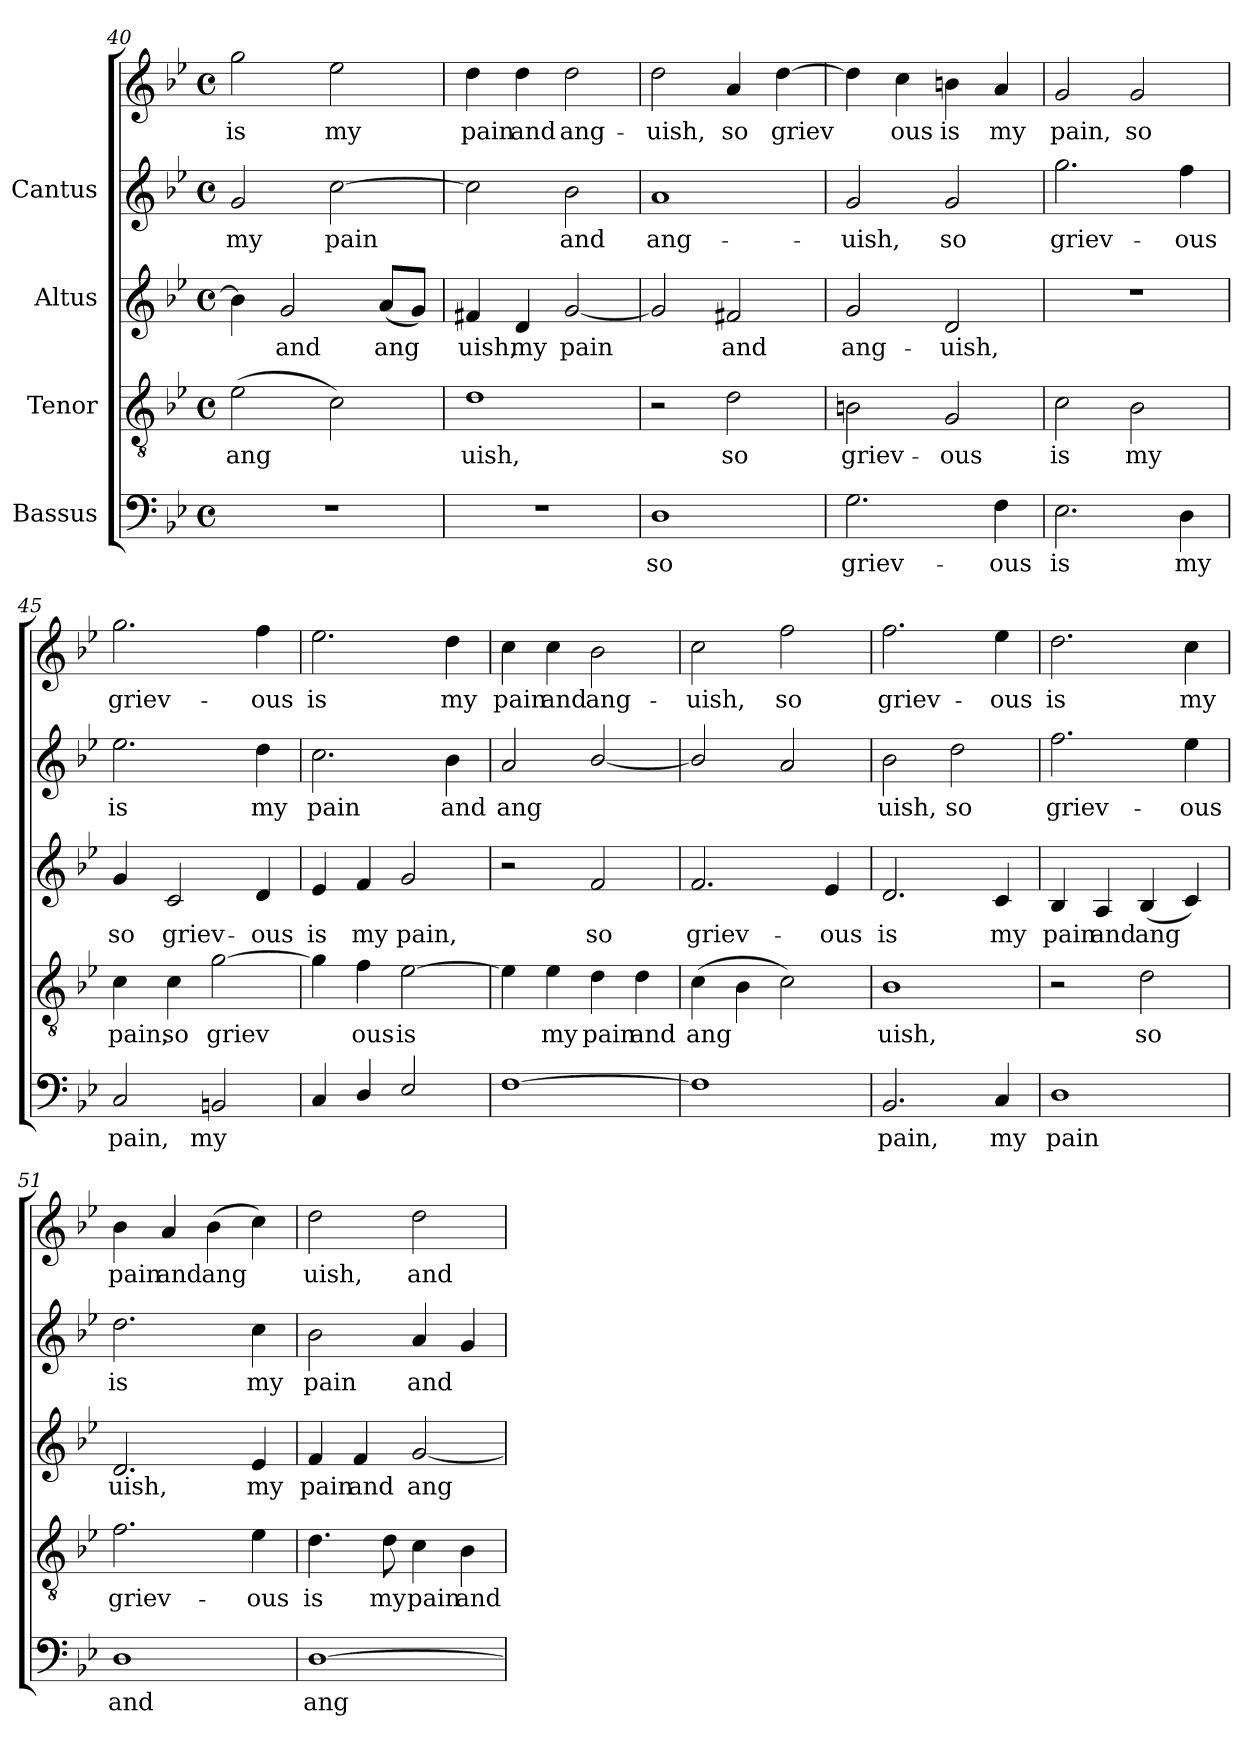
**kern	**text	**kern	**text	**kern	**text	**kern	**text	**kern	**text
*part4	*part4	*part3	*part3	*part2	*part2	*part1	*part1	*part1	*part1
*staff5	*staff5	*staff4	*staff4	*staff3	*staff3	*staff2	*staff2	*staff1	*staff1
*I"Bassus	*	*I"Tenor	*	*I"Altus	*	*I"Cantus	*	*	*
*clefF4	*	*clefGv2	*	*clefG2	*	*clefG2	*	*clefG2	*
*k[b-e-]	*	*k[b-e-]	*	*k[b-e-]	*	*k[b-e-]	*	*k[b-e-]	*
*B-:	*	*B-:	*	*B-:	*	*B-:	*	*B-:	*
*M4/4	*	*M4/4	*	*M4/4	*	*M4/4	*	*M4/4	*
*met(c)	*	*met(c)	*	*met(c)	*	*met(c)	*	*met(c)	*
=40	=40	=40	=40	=40	=40	=40	=40	=40	=40
!	!	!	!LO:LY:b:cj	!	!LO:LY:b:cj	!	!LO:LY:b:cj	!	!LO:LY:b:cj
1r	.	(>2e-\	ang-	4b-\]	.	2g/	my	2gg\	is
!	!	!	!	!	!LO:LY:b:cj	!	!	!	!
.	.	.	.	2g/	and	.	.	.	.
!	!	!	!LO:LY:b:cj	!	!	!	!LO:LY:b:cj	!	!LO:LY:b:cj
.	.	2c\)	--	.	.	[>2cc\	pain	2ee-\	my
!	!	!	!	!	!LO:LY:b:cj	!	!	!	!
.	.	.	.	(<8a/L	ang-	.	.	.	.
!	!	!	!	!	!LO:LY:b:cj	!	!	!	!
.	.	.	.	8g/J)	--	.	.	.	.
=41	=41	=41	=41	=41	=41	=41	=41	=41	=41
!	!	!	!LO:LY:b:cj	!	!LO:LY:b:cj	!	!LO:LY:b:cj	!	!LO:LY:b:cj
1r	.	1d	-uish,	4f#X/	-uish,	2cc\]	-	4dd\	pain
!	!	!	!	!	!LO:LY:b:cj	!	!	!	!LO:LY:b:cj
.	.	.	.	4d/	my	.	.	4dd\	and
!	!	!	!	!	!LO:LY:b:cj	!	!LO:LY:b:cj	!	!LO:LY:b:cj
.	.	.	.	[<2g/	pain	2b-\	and	2dd\	ang-
!!LO:LB:g=z
=42	=42	=42	=42	=42	=42	=42	=42	=42	=42
!	!LO:LY:b:cj	!	!	!	!LO:LY:b:cj	!	!LO:LY:b:cj	!	!LO:LY:b:cj
1D	so	2r	.	2g/]	.	1a	-ang-	2dd\	uish,
!	!	!	!LO:LY:b:cj	!	!LO:LY:b:cj	!	!	!	!LO:LY:b:cj
.	.	2d\	so	2f#X/	and	.	.	4a/	so
!	!	!	!	!	!	!	!	!	!LO:LY:b:cj
.	.	.	.	.	.	.	.	[>4dd\	griev-
=43	=43	=43	=43	=43	=43	=43	=43	=43	=43
!	!LO:LY:b:cj	!	!LO:LY:b:cj	!	!LO:LY:b:cj	!	!LO:LY:b:cj	!	!LO:LY:b:cj
2.G\	griev-	2Bn\	griev-	2g/	ang-	2g/	uish,	4dd\]	-
!	!	!	!	!	!	!	!	!	!LO:LY:b:cj
.	.	.	.	.	.	.	.	4cc\	ous
!	!	!	!LO:LY:b:cj	!	!LO:LY:b:cj	!	!LO:LY:b:cj	!	!LO:LY:b:cj
.	.	2G/	-ous	2d/	-uish,	2g/	so	4bn\	is
!	!LO:LY:b:cj	!	!	!	!	!	!	!	!LO:LY:b:cj
4F\	-ous	.	.	.	.	.	.	4a/	my
=44	=44	=44	=44	=44	=44	=44	=44	=44	=44
!	!LO:LY:b:cj	!	!LO:LY:b:cj	!	!	!	!LO:LY:b:cj	!	!LO:LY:b:cj
2.E-\	is	2c\	is	1r	.	2.gg\	griev-	2g/	pain,
!	!	!	!LO:LY:b:cj	!	!	!	!	!	!LO:LY:b:cj
.	.	2B-\	my	.	.	.	.	2g/	so
!	!LO:LY:b:cj	!	!	!	!	!	!LO:LY:b:cj	!	!
4D\	my	.	.	.	.	4ff\	-ous	.	.
=45	=45	=45	=45	=45	=45	=45	=45	=45	=45
!	!LO:LY:b:cj	!	!LO:LY:b:cj	!	!LO:LY:b:cj	!	!LO:LY:b:cj	!	!LO:LY:b:cj
2C/	pain,	4c\	pain,	4g/	so	2.ee-\	is	2.gg\	griev-
!	!	!	!LO:LY:b:cj	!	!LO:LY:b:cj	!	!	!	!
.	.	4c\	so	2c/	griev-	.	.	.	.
!	!LO:LY:b:cj	!	!LO:LY:b:cj	!	!	!	!	!	!
2BBn/	my	[>2g\	griev-	.	.	.	.	.	.
!	!	!	!	!	!LO:LY:b:cj	!	!LO:LY:b:cj	!	!LO:LY:b:cj
.	.	.	.	4d/	-ous	4dd\	my	4ff\	-ous
=46	=46	=46	=46	=46	=46	=46	=46	=46	=46
!	!	!	!LO:LY:b:cj	!	!LO:LY:b:cj	!	!LO:LY:b:cj	!	!LO:LY:b:cj
4C/	.	4g\]	-	4e-/	is	2.cc\	pain	2.ee-\	is
!	!	!	!LO:LY:b:cj	!	!LO:LY:b:cj	!	!	!	!
4D/	.	4f\	ous	4f/	my	.	.	.	.
!	!	!	!LO:LY:b:cj	!	!LO:LY:b:cj	!	!	!	!
2E-/	.	[>2e-\	is	2g/	pain,	.	.	.	.
!	!	!	!	!	!	!	!LO:LY:b:cj	!	!LO:LY:b:cj
.	.	.	.	.	.	4b-\	and	4dd\	my
!!LO:PB:g=z
=47	=47	=47	=47	=47	=47	=47	=47	=47	=47
!	!	!	!LO:LY:b:cj	!	!	!	!LO:LY:b:cj	!	!LO:LY:b:cj
[<1F	.	4e-\]	.	2r	.	2a/	-ang-	4cc\	pain
!	!	!	!LO:LY:b:cj	!	!	!	!	!	!LO:LY:b:cj
.	.	4e-\	my	.	.	.	.	4cc\	and
!	!	!	!LO:LY:b:cj	!	!LO:LY:b:cj	!	!LO:LY:b:cj	!	!LO:LY:b:cj
.	.	4d\	pain	2f/	so	[<2b-/	--	2b-\	ang-
!	!	!	!LO:LY:b:cj	!	!	!	!	!	!
.	.	4d\	and	.	.	.	.	.	.
=48	=48	=48	=48	=48	=48	=48	=48	=48	=48
!	!	!	!LO:LY:b:cj	!	!LO:LY:b:cj	!	!	!	!LO:LY:b:cj
1F]	.	(>4c\	ang-	2.f/	griev-	2b-/]	.	2cc\	-uish,
!	!	!	!LO:LY:b:cj	!	!	!	!	!	!
.	.	4B-\	--	.	.	.	.	.	.
!	!	!	!LO:LY:b:cj	!	!	!	!	!	!LO:LY:b:cj
.	.	2c\)	--	.	.	2a/	.	2ff\	so
!	!	!	!	!	!LO:LY:b:cj	!	!	!	!
.	.	.	.	4e-/	-ous	.	.	.	.
=49	=49	=49	=49	=49	=49	=49	=49	=49	=49
!	!LO:LY:b:cj	!	!LO:LY:b:cj	!	!LO:LY:b:cj	!	!LO:LY:b:cj	!	!LO:LY:b:cj
2.BB-/	pain,	1B-	-uish,	2.d/	is	2b-\	uish,	2.ff\	griev-
!	!	!	!	!	!	!	!LO:LY:b:cj	!	!
.	.	.	.	.	.	2dd\	so	.	.
!	!LO:LY:b:cj	!	!	!	!LO:LY:b:cj	!	!	!	!LO:LY:b:cj
4C/	my	.	.	4c/	my	.	.	4ee-\	-ous
=50	=50	=50	=50	=50	=50	=50	=50	=50	=50
!	!LO:LY:b:cj	!	!	!	!LO:LY:b:cj	!	!LO:LY:b:cj	!	!LO:LY:b:cj
1D	pain	2r	.	4B-/	pain	2.ff\	griev-	2.dd\	is
!	!	!	!	!	!LO:LY:b:cj	!	!	!	!
.	.	.	.	4A/	and	.	.	.	.
!	!	!	!LO:LY:b:cj	!	!LO:LY:b:cj	!	!	!	!
.	.	2d\	so	(<4B-/	ang-	.	.	.	.
!	!	!	!	!	!LO:LY:b:cj	!	!LO:LY:b:cj	!	!LO:LY:b:cj
.	.	.	.	4c/)	--	4ee-\	-ous	4cc\	my
=51	=51	=51	=51	=51	=51	=51	=51	=51	=51
!	!LO:LY:b:cj	!	!LO:LY:b:cj	!	!LO:LY:b:cj	!	!LO:LY:b:cj	!	!LO:LY:b:cj
1D	and	2.f\	griev-	2.d/	-uish,	2.dd\	-is	4b-\	pain
!	!	!	!	!	!	!	!	!	!LO:LY:b:cj
.	.	.	.	.	.	.	.	4a/	and
!	!	!	!	!	!	!	!	!	!LO:LY:b:cj
.	.	.	.	.	.	.	.	(>4b-\	ang-
!	!	!	!LO:LY:b:cj	!	!LO:LY:b:cj	!	!LO:LY:b:cj	!	!LO:LY:b:cj
.	.	4e-\	-ous	4e-/	my	4cc\	my	4cc\)	--
!!LO:LB:g=z
=52	=52	=52	=52	=52	=52	=52	=52	=52	=52
!	!LO:LY:b:cj	!	!LO:LY:b:cj	!	!LO:LY:b:cj	!	!LO:LY:b:cj	!	!LO:LY:b:cj
[>1D	ang-	4.d\	is	4f/	pain	2b-\	pain	2dd\	uish,
!	!	!	!	!	!LO:LY:b:cj	!	!	!	!
.	.	.	.	4f/	and	.	.	.	.
!	!	!	!LO:LY:b:cj	!	!	!	!	!	!
.	.	8d\	my	.	.	.	.	.	.
!	!	!	!LO:LY:b:cj	!	!LO:LY:b:cj	!	!LO:LY:b:cj	!	!LO:LY:b:cj
.	.	4c\	pain	[<2g/	ang-	4a/	and	2dd\	and
!	!	!	!LO:LY:b:cj	!	!	!	!LO:LY:b:cj	!	!
.	.	4B-\	and	.	.	4g/	.	.	.
=	=	=	=	=	=	=	=	=	=
*-	*-	*-	*-	*-	*-	*-	*-	*-	*-
